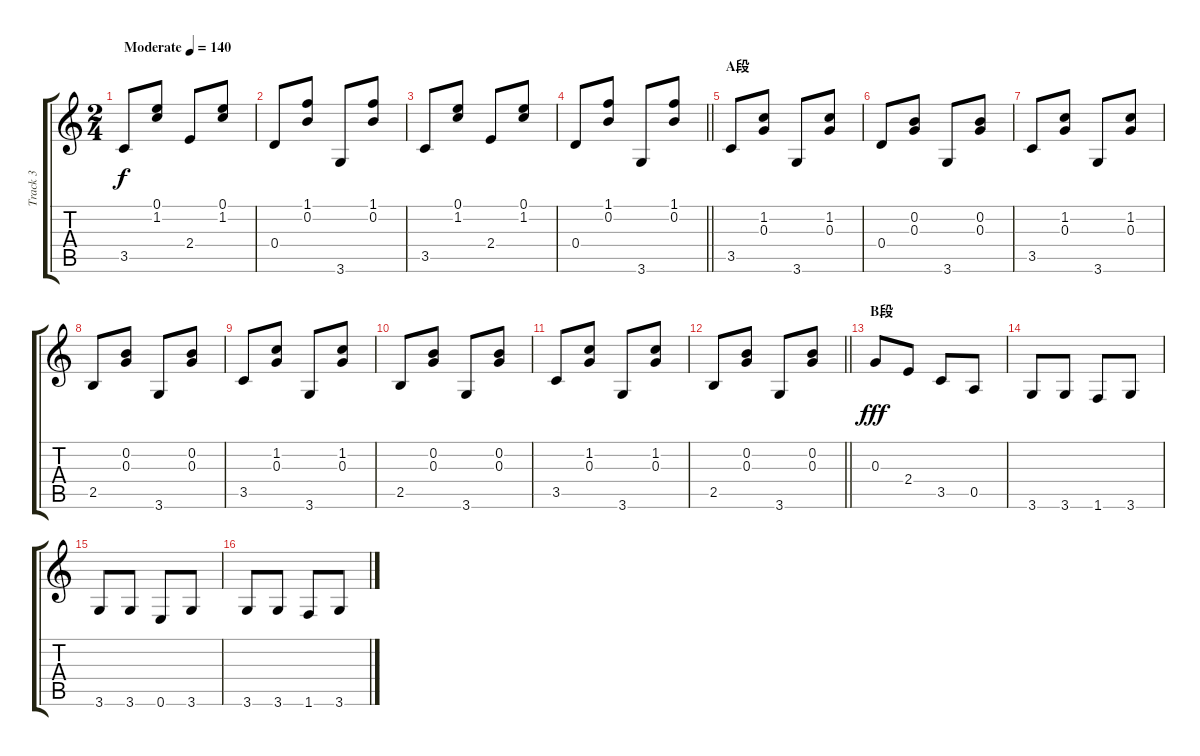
\track ("Track 3" "Track 3") {instrument acousticguitarsteel}
\staff {score tabs}
\tuning (E4 B3 G3 D3 A2 E2) {hide}
\ts (2 4)
\tempo (140 "Moderate")
\clef g2
\ks c
3.5.8{dy f instrument acousticguitarsteel} (0.1 1.2).8 2.4.8 (0.1 1.2).8 |
0.4.8 (1.1 0.2).8 3.6.8 (1.1 0.2).8 |
3.5.8 (0.1 1.2).8 2.4.8 (0.1 1.2).8 |
\barLineRight lightlight
0.4.8 (1.1 0.2).8 3.6.8 (1.1 0.2).8 |
\section ("" "A段")
3.5.8 (1.2 0.3).8 3.6.8 (1.2 0.3).8 |
0.4.8 (0.2 0.3).8 3.6.8 (0.2 0.3).8 |
3.5.8 (1.2 0.3).8 3.6.8 (1.2 0.3).8 |
2.5.8 (0.2 0.3).8 3.6.8 (0.2 0.3).8 |
3.5.8 (1.2 0.3).8 3.6.8 (1.2 0.3).8 |
2.5.8 (0.2 0.3).8 3.6.8 (0.2 0.3).8 |
3.5.8 (1.2 0.3).8 3.6.8 (1.2 0.3).8 |
\barLineRight lightlight
2.5.8 (0.2 0.3).8 3.6.8 (0.2 0.3).8 |
\section ("" "B段")
0.3.8{dy fff} 2.4.8 3.5.8 0.5.8 |
3.6.8 3.6.8 1.6.8 3.6.8 |
3.6.8 3.6.8 0.6.8 3.6.8 |
3.6.8 3.6.8 1.6.8 3.6.8
